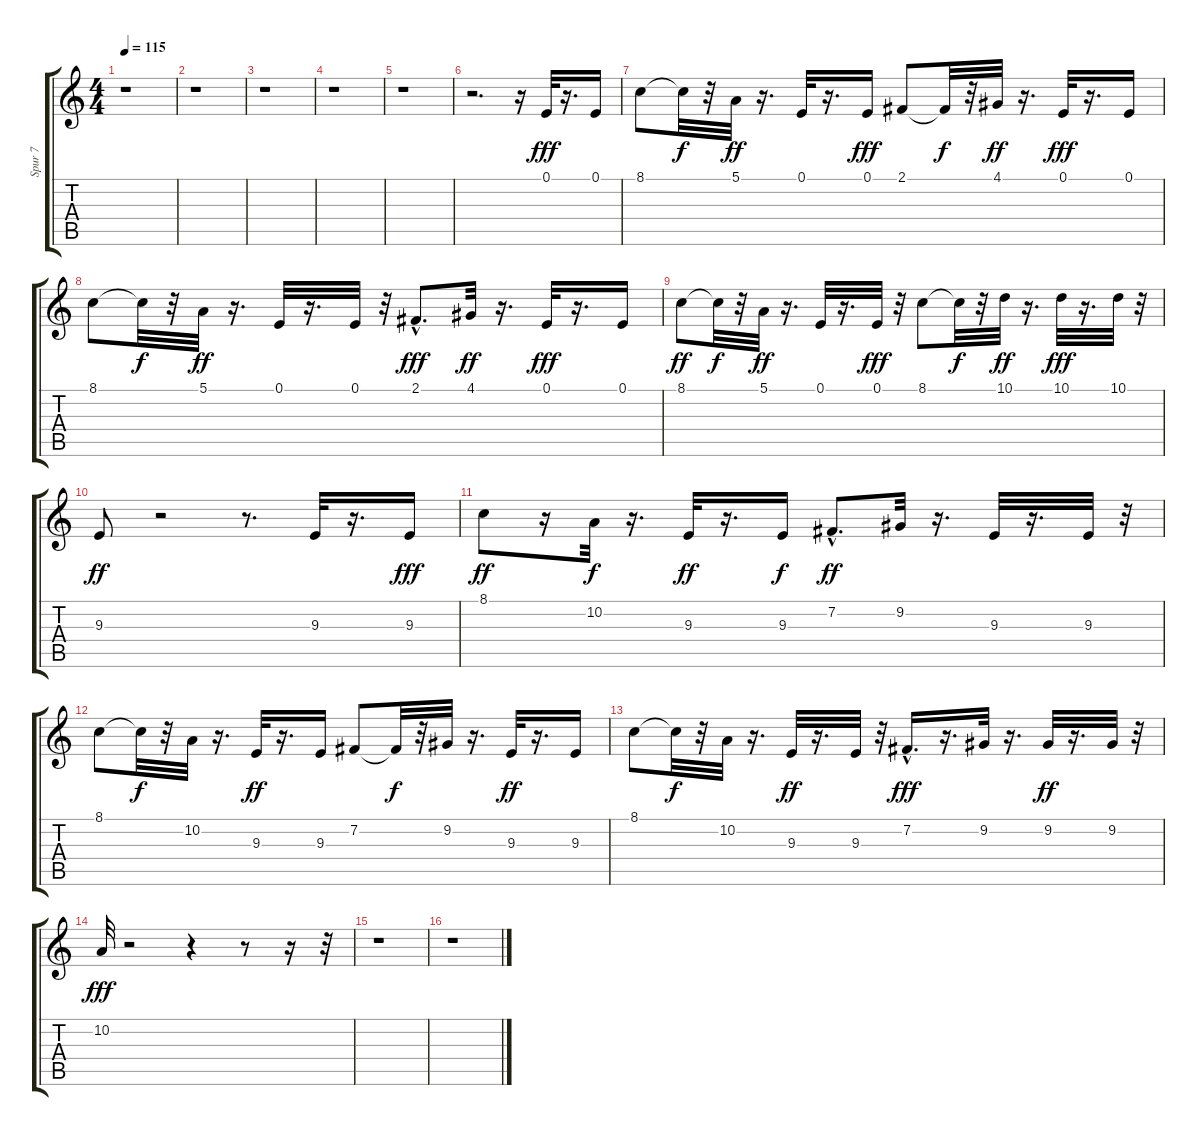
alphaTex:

\track ("Spur 7" "Spur 7") {instrument trombone}
\staff {score tabs}
\tuning (E4 B3 G3 D3 A2 E2) {hide}
\ts (4 4)
\tempo 115
\clef g2
\ks c
r.1{dy fff} |
r.1 |
r.1 |
r.1 |
r.1 |
r.2{d} r.16 0.1.32 r.16{d} 0.1.16 |
8.1.8 8.1{t}.32{dy f} r.32 5.1.32{dy ff} r.16{d} 0.1.32 r.16{d} 0.1.16{dy fff} 2.1.8 2.1{t}.32{dy f} r.32 4.1.32{dy ff} r.16{d} 0.1.32{dy fff} r.16{d} 0.1.16 |
8.1.8 8.1{t}.32{dy f} r.32 5.1.32{dy ff} r.16{d} 0.1.32 r.16{d} 0.1.32 r.32 2.1{hac}.8{d dy fff} 4.1.32{dy ff} r.16{d} 0.1.32{dy fff} r.16{d} 0.1.16 |
8.1.8{dy ff} 8.1{t}.32{dy f} r.32 5.1.32{dy ff} r.16{d} 0.1.32 r.16{d} 0.1.32{dy fff} r.32 8.1.8 8.1{t}.32{dy f} r.32 10.1.32{dy ff} r.16{d} 10.1.32{dy fff} r.16{d} 10.1.32 r.32 |
9.3.8{dy ff} r.2 r.8{d} 9.3.32 r.16{d} 9.3.16{dy fff} |
8.1.8{dy ff} r.16 10.2.32{dy f} r.16{d} 9.3.32{dy ff} r.16{d} 9.3.16{dy f} 7.2{hac}.8{d dy ff} 9.2.32 r.16{d} 9.3.32 r.16{d} 9.3.32 r.32 |
8.1.8 8.1{t}.32{dy f} r.32 10.2.32 r.16{d} 9.3.32{dy ff} r.16{d} 9.3.16 7.2.8 7.2{t}.32{dy f} r.32 9.2.32 r.16{d} 9.3.32{dy ff} r.16{d} 9.3.16 |
8.1.8 8.1{t}.32{dy f} r.32 10.2.32 r.16{d} 9.3.32{dy ff} r.16{d} 9.3.32 r.32 7.2{hac}.16{d dy fff} r.16{d} 9.2.32 r.16{d} 9.2.32{dy ff} r.16{d} 9.2.32 r.32 |
10.2.32{dy fff} r.2 r.4 r.8 r.16 r.32 |
r.1 |
r.1
